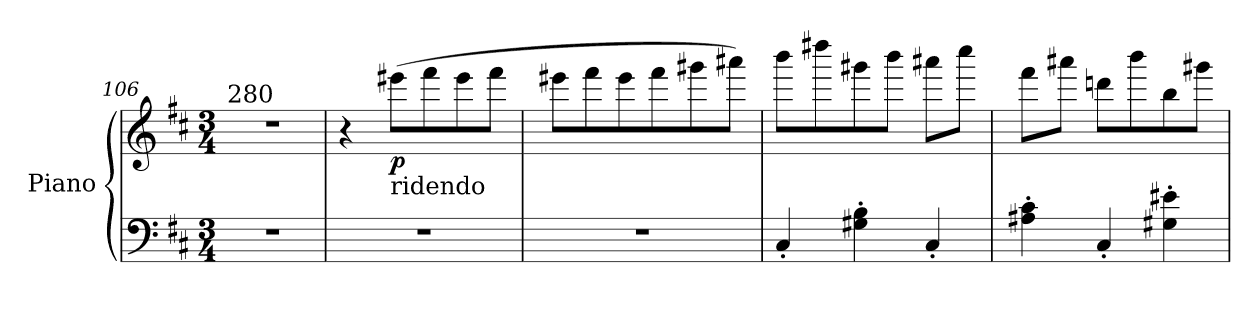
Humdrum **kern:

**kern	**kern	**dynam
*part1	*part1	*part1
*staff2	*staff1	*staff1/2
*I"Piano	*	*
*I'Pno	*	*
*clefF4	*clefG2	*
*k[f#c#]	*k[f#c#]	*
*D:	*D:	*
*M3/4	*M3/4	*
=106	=106	=106
!	!LO:TX:a:t=280	!
2.r	2.r	.
=107	=107	=107
2.r	4r	.
!	!LO:TX:b:t=ridendo	!
!	!	!LO:DY:b
.	(8eee#X\L	p
.	8fff#\	.
.	8eee#\	.
.	8fff#\J	.
=108	=108	=108
2.r	8eee#X\L	.
.	8fff#\	.
.	8eee#\	.
.	8fff#\	.
.	8ggg#X\	.
.	8aaa#X\J)	.
=109	=109	=109
4C#'/	8bbb\L	.
.	8dddd#X\	.
4G#X\' 4B\'	8ggg#X\	.
.	8bbb\J	.
4C#'/	8aaa#X\L	.
.	8cccc#\J	.
!!LO:LB:g=z
=110	=110	=110
4A#X\' 4c#\'	8fff#\L	.
.	8aaa#X\J	.
4C#'/	8dddn\L	.
.	8bbb\	.
4G#X\' 4e#X\'	8bb\	.
.	8ggg#X\J	.
=	=	=
*-	*-	*-
